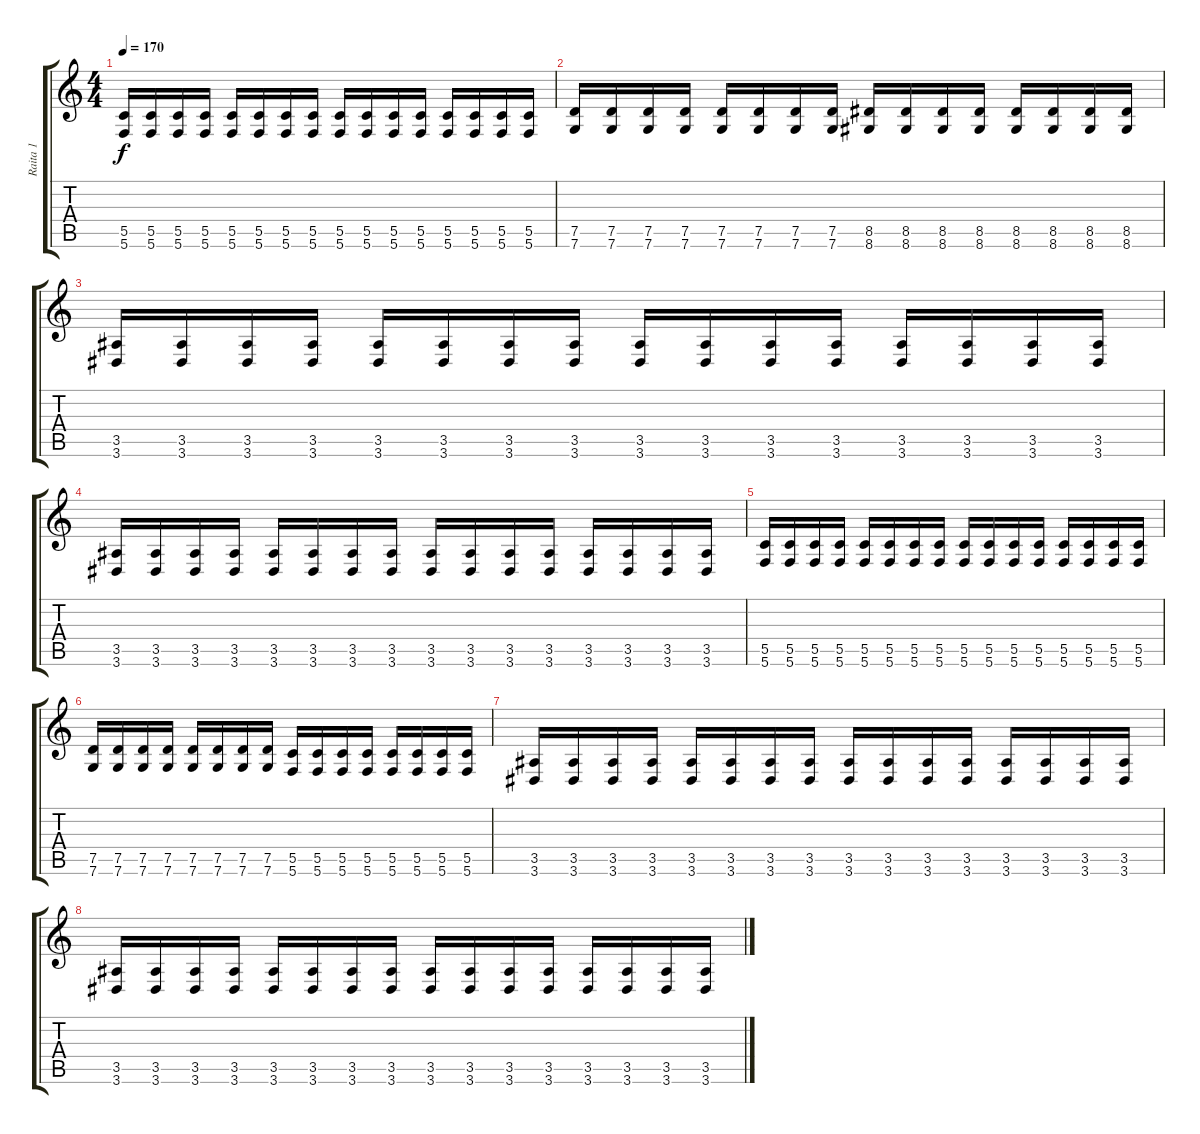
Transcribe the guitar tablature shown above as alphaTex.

\track ("Raita 1" "Raita 1") {instrument distortionguitar}
\staff {score tabs}
\tuning (D4 A3 F3 C3 G2 C2) {hide}
\ts (4 4)
\tempo 170
\clef g2
\ks c
(5.5 5.6).16{dy f} (5.5 5.6).16 (5.5 5.6).16 (5.5 5.6).16 (5.5 5.6).16 (5.5 5.6).16 (5.5 5.6).16 (5.5 5.6).16 (5.5 5.6).16 (5.5 5.6).16 (5.5 5.6).16 (5.5 5.6).16 (5.5 5.6).16 (5.5 5.6).16 (5.5 5.6).16 (5.5 5.6).16 |
(7.5 7.6).16 (7.5 7.6).16 (7.5 7.6).16 (7.5 7.6).16 (7.5 7.6).16 (7.5 7.6).16 (7.5 7.6).16 (7.5 7.6).16 (8.5 8.6).16 (8.5 8.6).16 (8.5 8.6).16 (8.5 8.6).16 (8.5 8.6).16 (8.5 8.6).16 (8.5 8.6).16 (8.5 8.6).16 |
(3.5 3.6).16 (3.5 3.6).16 (3.5 3.6).16 (3.5 3.6).16 (3.5 3.6).16 (3.5 3.6).16 (3.5 3.6).16 (3.5 3.6).16 (3.5 3.6).16 (3.5 3.6).16 (3.5 3.6).16 (3.5 3.6).16 (3.5 3.6).16 (3.5 3.6).16 (3.5 3.6).16 (3.5 3.6).16 |
(3.5 3.6).16 (3.5 3.6).16 (3.5 3.6).16 (3.5 3.6).16 (3.5 3.6).16 (3.5 3.6).16 (3.5 3.6).16 (3.5 3.6).16 (3.5 3.6).16 (3.5 3.6).16 (3.5 3.6).16 (3.5 3.6).16 (3.5 3.6).16 (3.5 3.6).16 (3.5 3.6).16 (3.5 3.6).16 |
(5.5 5.6).16 (5.5 5.6).16 (5.5 5.6).16 (5.5 5.6).16 (5.5 5.6).16 (5.5 5.6).16 (5.5 5.6).16 (5.5 5.6).16 (5.5 5.6).16 (5.5 5.6).16 (5.5 5.6).16 (5.5 5.6).16 (5.5 5.6).16 (5.5 5.6).16 (5.5 5.6).16 (5.5 5.6).16 |
(7.5 7.6).16 (7.5 7.6).16 (7.5 7.6).16 (7.5 7.6).16 (7.5 7.6).16 (7.5 7.6).16 (7.5 7.6).16 (7.5 7.6).16 (5.5 5.6).16 (5.5 5.6).16 (5.5 5.6).16 (5.5 5.6).16 (5.5 5.6).16 (5.5 5.6).16 (5.5 5.6).16 (5.5 5.6).16 |
(3.5 3.6).16 (3.5 3.6).16 (3.5 3.6).16 (3.5 3.6).16 (3.5 3.6).16 (3.5 3.6).16 (3.5 3.6).16 (3.5 3.6).16 (3.5 3.6).16 (3.5 3.6).16 (3.5 3.6).16 (3.5 3.6).16 (3.5 3.6).16 (3.5 3.6).16 (3.5 3.6).16 (3.5 3.6).16 |
(3.5 3.6).16 (3.5 3.6).16 (3.5 3.6).16 (3.5 3.6).16 (3.5 3.6).16 (3.5 3.6).16 (3.5 3.6).16 (3.5 3.6).16 (3.5 3.6).16 (3.5 3.6).16 (3.5 3.6).16 (3.5 3.6).16 (3.5 3.6).16 (3.5 3.6).16 (3.5 3.6).16 (3.5 3.6).16
